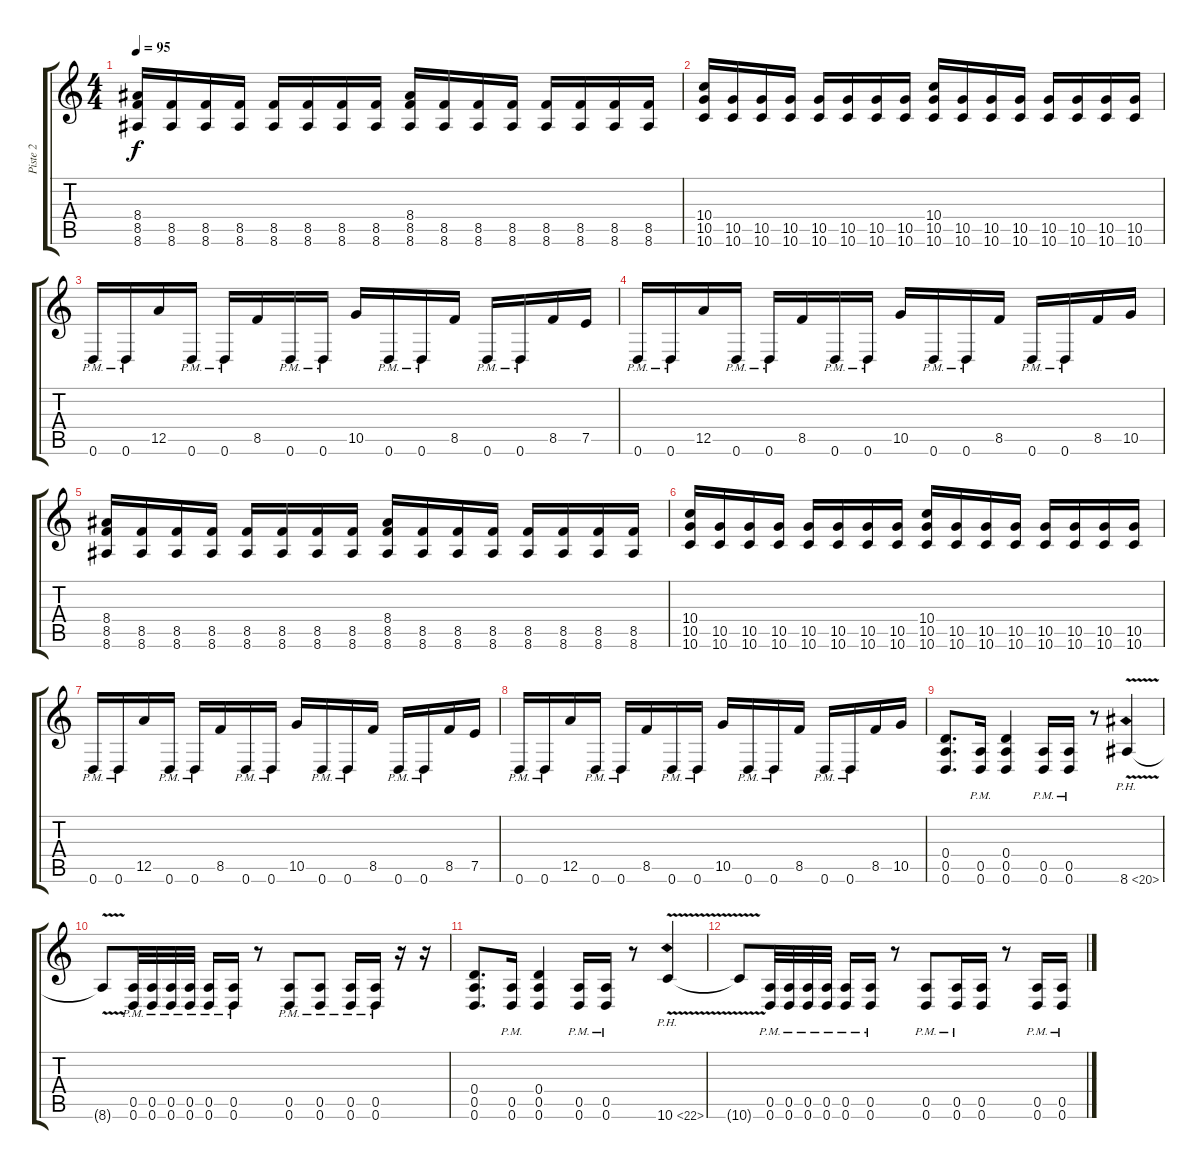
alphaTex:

\track ("Piste 2" "Piste 2") {instrument distortionguitar}
\staff {score tabs}
\tuning (E4 B3 G3 D3 A2 D2) {hide}
\ts (4 4)
\tempo 95
\clef g2
\ks c
(8.4 8.5 8.6).16{dy f} (8.5 8.6).16 (8.5 8.6).16 (8.5 8.6).16 (8.5 8.6).16 (8.5 8.6).16 (8.5 8.6).16 (8.5 8.6).16 (8.4 8.5 8.6).16 (8.5 8.6).16 (8.5 8.6).16 (8.5 8.6).16 (8.5 8.6).16 (8.5 8.6).16 (8.5 8.6).16 (8.5 8.6).16 |
(10.4 10.5 10.6).16 (10.5 10.6).16 (10.5 10.6).16 (10.5 10.6).16 (10.5 10.6).16 (10.5 10.6).16 (10.5 10.6).16 (10.5 10.6).16 (10.4 10.5 10.6).16 (10.5 10.6).16 (10.5 10.6).16 (10.5 10.6).16 (10.5 10.6).16 (10.5 10.6).16 (10.5 10.6).16 (10.5 10.6).16 |
0.6{pm}.16 0.6{pm}.16 12.5.16 0.6{pm}.16 0.6{pm}.16 8.5.16 0.6{pm}.16 0.6{pm}.16 10.5.16 0.6{pm}.16 0.6{pm}.16 8.5.16 0.6{pm}.16 0.6{pm}.16 8.5.16 7.5.16 |
0.6{pm}.16 0.6{pm}.16 12.5.16 0.6{pm}.16 0.6{pm}.16 8.5.16 0.6{pm}.16 0.6{pm}.16 10.5.16 0.6{pm}.16 0.6{pm}.16 8.5.16 0.6{pm}.16 0.6{pm}.16 8.5.16 10.5.16 |
(8.4 8.5 8.6).16 (8.5 8.6).16 (8.5 8.6).16 (8.5 8.6).16 (8.5 8.6).16 (8.5 8.6).16 (8.5 8.6).16 (8.5 8.6).16 (8.4 8.5 8.6).16 (8.5 8.6).16 (8.5 8.6).16 (8.5 8.6).16 (8.5 8.6).16 (8.5 8.6).16 (8.5 8.6).16 (8.5 8.6).16 |
(10.4 10.5 10.6).16 (10.5 10.6).16 (10.5 10.6).16 (10.5 10.6).16 (10.5 10.6).16 (10.5 10.6).16 (10.5 10.6).16 (10.5 10.6).16 (10.4 10.5 10.6).16 (10.5 10.6).16 (10.5 10.6).16 (10.5 10.6).16 (10.5 10.6).16 (10.5 10.6).16 (10.5 10.6).16 (10.5 10.6).16 |
0.6{pm}.16 0.6{pm}.16 12.5.16 0.6{pm}.16 0.6{pm}.16 8.5.16 0.6{pm}.16 0.6{pm}.16 10.5.16 0.6{pm}.16 0.6{pm}.16 8.5.16 0.6{pm}.16 0.6{pm}.16 8.5.16 7.5.16 |
0.6{pm}.16 0.6{pm}.16 12.5.16 0.6{pm}.16 0.6{pm}.16 8.5.16 0.6{pm}.16 0.6{pm}.16 10.5.16 0.6{pm}.16 0.6{pm}.16 8.5.16 0.6{pm}.16 0.6{pm}.16 8.5.16 10.5.16 |
(0.4 0.5 0.6).8{d} (0.5{pm} 0.6).16 (0.4 0.5 0.6).4 (0.5 0.6{pm}).16 (0.5 0.6{pm}).16 r.8 8.6{ph 12 v}.4 |
8.6{t}.8 (0.5{pm} 0.6{pm}).32 (0.5{pm} 0.6{pm}).32 (0.5{pm} 0.6{pm}).32 (0.5{pm} 0.6{pm}).32 (0.5{pm} 0.6{pm}).16 (0.5{pm} 0.6{pm}).16 r.8 (0.5{pm} 0.6{pm}).8 (0.5{pm} 0.6{pm}).8 (0.5{pm} 0.6{pm}).16 (0.5{pm} 0.6{pm}).16 r.16 r.16 |
(0.4 0.5 0.6).8{d} (0.5{pm} 0.6).16 (0.4 0.5 0.6).4 (0.5 0.6{pm}).16 (0.5 0.6{pm}).16 r.8 10.6{ph 12 v}.4 |
10.6{t}.8 (0.5{pm} 0.6{pm}).32 (0.5{pm} 0.6{pm}).32 (0.5{pm} 0.6{pm}).32 (0.5{pm} 0.6{pm}).32 (0.5{pm} 0.6{pm}).16 (0.5{pm} 0.6{pm}).16 r.8 (0.5{pm} 0.6{pm}).8 (0.5{pm} 0.6{pm}).16 (0.5 0.6).16 r.8 (0.5{pm} 0.6).16 (0.5{pm} 0.6).16
